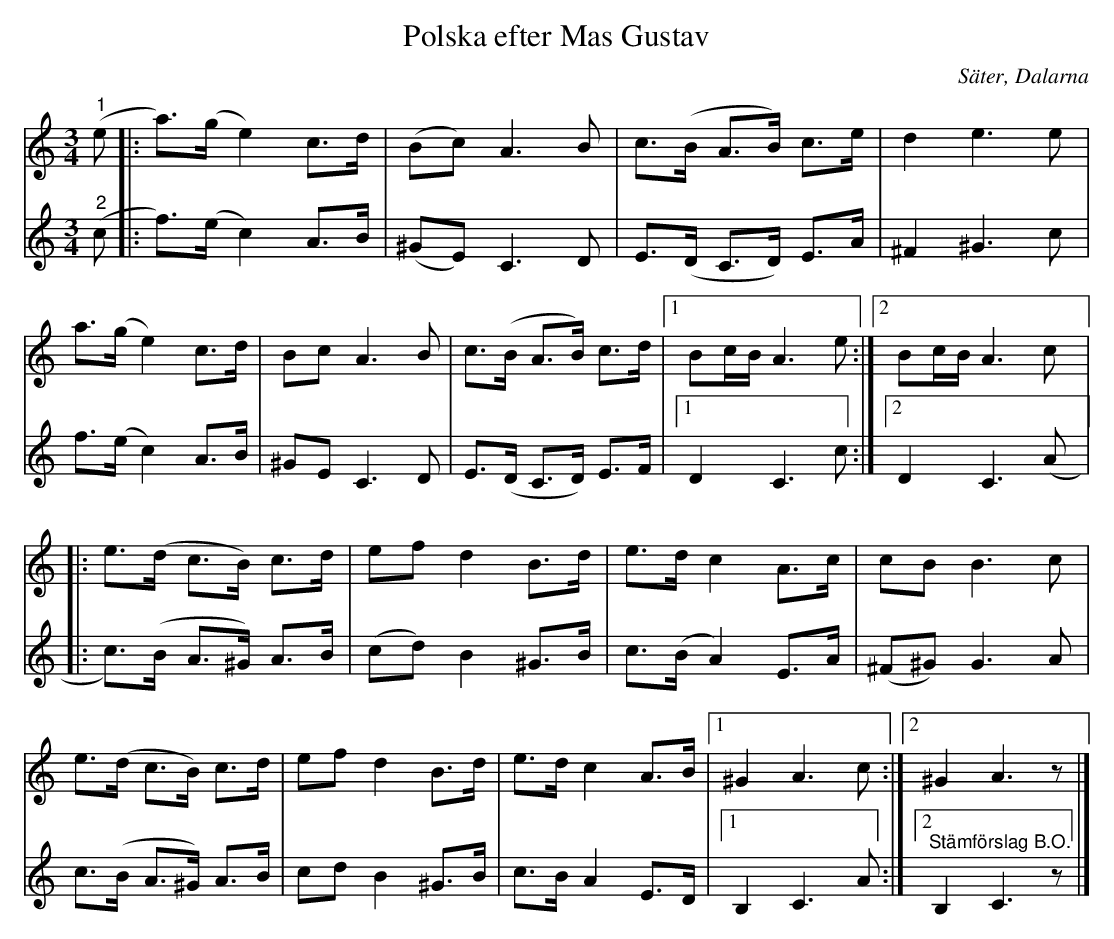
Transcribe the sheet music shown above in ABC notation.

X:1
T:Polska efter Mas Gustav
O:Säter, Dalarna
L:1/8
M:3/4
K:Am
V:1
"^1" (e |: a>)(g e2) c>d | (Bc) A3 B | c>(B A>B) c>e | d2 e3 e |
a>(g e2) c>d | Bc A3 B | c>(B A>B) c>d |1 Bc/B/ A3 e :|2 Bc/B/ A3 c |:
e>(d c>B) c>d | ef d2 B>d | e>d c2 A>c | cB B3 c |
e>(d c>B) c>d | ef d2 B>d | e>d c2 A>B |1 ^G2 A3 c :|2 ^G2 A3 z |]
V:2
"^2" (c |: f>)(e c2) A>B | (^GE) C3 D | E>(D C>D) E>A | ^F2 ^G3 c |
f>(e c2) A>B | ^GE C3 D | E>(D C>D) E>F |1 D2 C3 c :|2 D2 C3 (A |:
c>)(B A>^G) A>B | (cd) B2 ^G>B | c>(B A2) E>A | (^F^G) G3 A |
c>(B A>^G) A>B | cd B2 ^G>B | c>B A2 E>D |1 B,2 C3 A :|2 "^Stämförslag B.O." B,2 C3 z |]
